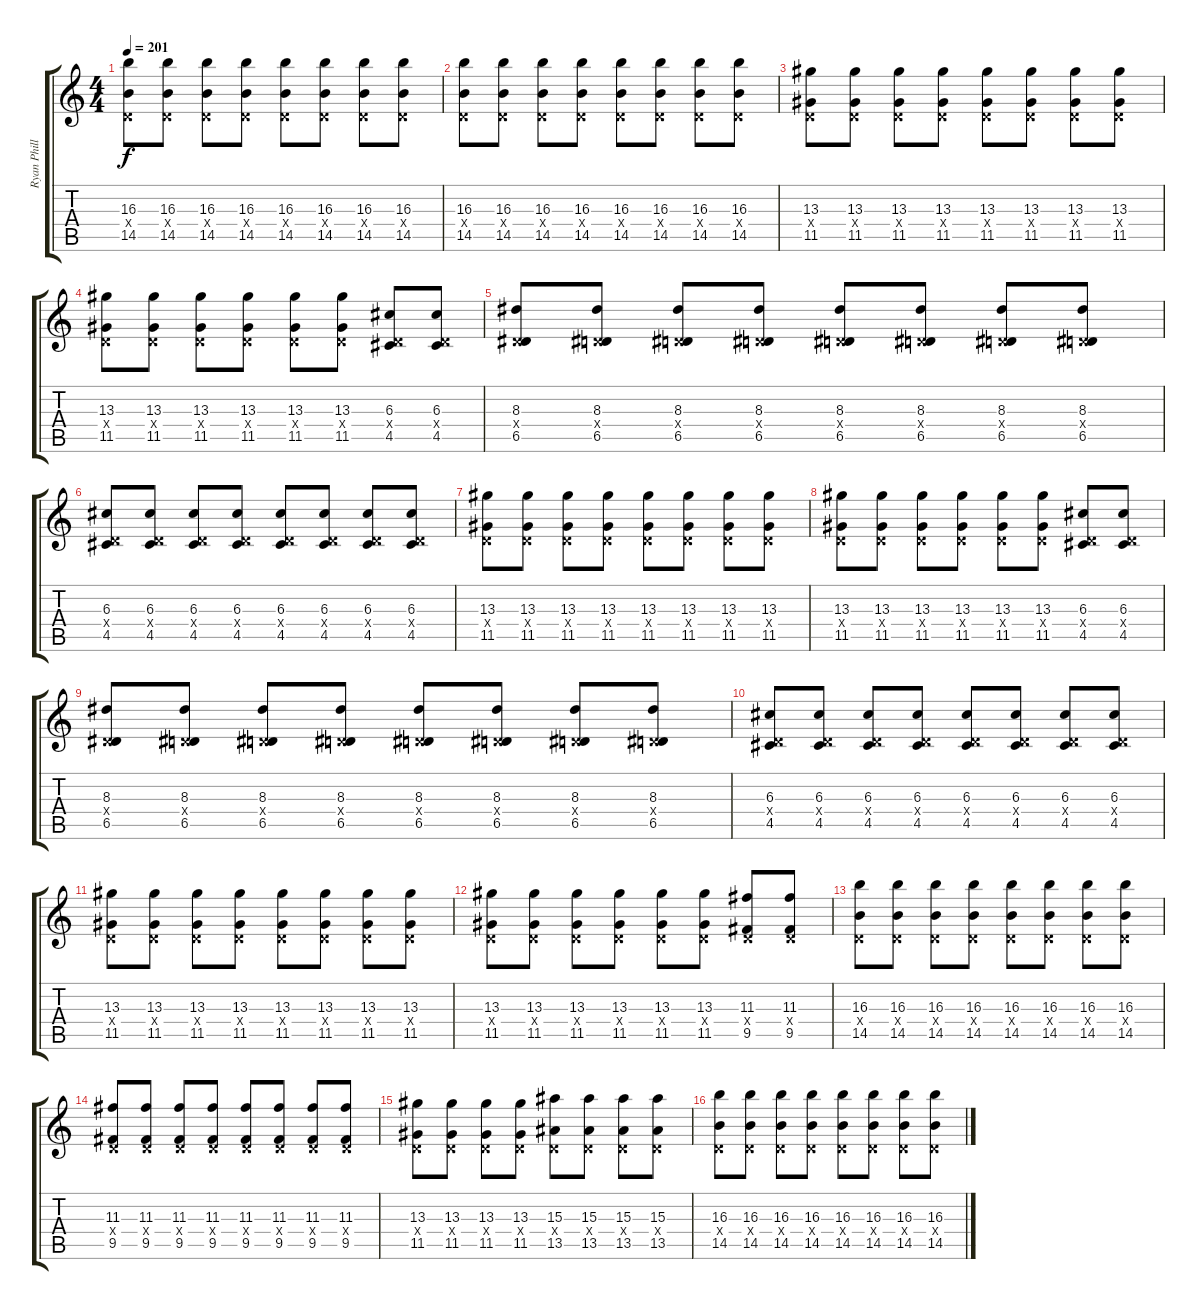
\track ("Ryan Phillips" "Ryan Phill") {instrument distortionguitar}
\staff {score tabs}
\tuning (E4 B3 G3 D3 A2 D2) {hide}
\ts (4 4)
\tempo 201
\clef g2
\ks c
(16.3 0.4{x} 14.5).8{dy f} (16.3 0.4{x} 14.5).8 (16.3 0.4{x} 14.5).8 (16.3 0.4{x} 14.5).8 (16.3 0.4{x} 14.5).8 (16.3 0.4{x} 14.5).8 (16.3 0.4{x} 14.5).8 (16.3 0.4{x} 14.5).8 |
(16.3 0.4{x} 14.5).8 (16.3 0.4{x} 14.5).8 (16.3 0.4{x} 14.5).8 (16.3 0.4{x} 14.5).8 (16.3 0.4{x} 14.5).8 (16.3 0.4{x} 14.5).8 (16.3 0.4{x} 14.5).8 (16.3 0.4{x} 14.5).8 |
(13.3 0.4{x} 11.5).8 (13.3 0.4{x} 11.5).8 (13.3 0.4{x} 11.5).8 (13.3 0.4{x} 11.5).8 (13.3 0.4{x} 11.5).8 (13.3 0.4{x} 11.5).8 (13.3 0.4{x} 11.5).8 (13.3 0.4{x} 11.5).8 |
(13.3 0.4{x} 11.5).8 (13.3 0.4{x} 11.5).8 (13.3 0.4{x} 11.5).8 (13.3 0.4{x} 11.5).8 (13.3 0.4{x} 11.5).8 (13.3 0.4{x} 11.5).8 (6.3 0.4{x} 4.5).8 (6.3 0.4{x} 4.5).8 |
(8.3 0.4{x} 6.5).8 (8.3 0.4{x} 6.5).8 (8.3 0.4{x} 6.5).8 (8.3 0.4{x} 6.5).8 (8.3 0.4{x} 6.5).8 (8.3 0.4{x} 6.5).8 (8.3 0.4{x} 6.5).8 (8.3 0.4{x} 6.5).8 |
(6.3 0.4{x} 4.5).8 (6.3 0.4{x} 4.5).8 (6.3 0.4{x} 4.5).8 (6.3 0.4{x} 4.5).8 (6.3 0.4{x} 4.5).8 (6.3 0.4{x} 4.5).8 (6.3 0.4{x} 4.5).8 (6.3 0.4{x} 4.5).8 |
(13.3 0.4{x} 11.5).8 (13.3 0.4{x} 11.5).8 (13.3 0.4{x} 11.5).8 (13.3 0.4{x} 11.5).8 (13.3 0.4{x} 11.5).8 (13.3 0.4{x} 11.5).8 (13.3 0.4{x} 11.5).8 (13.3 0.4{x} 11.5).8 |
(13.3 0.4{x} 11.5).8 (13.3 0.4{x} 11.5).8 (13.3 0.4{x} 11.5).8 (13.3 0.4{x} 11.5).8 (13.3 0.4{x} 11.5).8 (13.3 0.4{x} 11.5).8 (6.3 0.4{x} 4.5).8 (6.3 0.4{x} 4.5).8 |
(8.3 0.4{x} 6.5).8 (8.3 0.4{x} 6.5).8 (8.3 0.4{x} 6.5).8 (8.3 0.4{x} 6.5).8 (8.3 0.4{x} 6.5).8 (8.3 0.4{x} 6.5).8 (8.3 0.4{x} 6.5).8 (8.3 0.4{x} 6.5).8 |
(6.3 0.4{x} 4.5).8 (6.3 0.4{x} 4.5).8 (6.3 0.4{x} 4.5).8 (6.3 0.4{x} 4.5).8 (6.3 0.4{x} 4.5).8 (6.3 0.4{x} 4.5).8 (6.3 0.4{x} 4.5).8 (6.3 0.4{x} 4.5).8 |
(13.3 0.4{x} 11.5).8 (13.3 0.4{x} 11.5).8 (13.3 0.4{x} 11.5).8 (13.3 0.4{x} 11.5).8 (13.3 0.4{x} 11.5).8 (13.3 0.4{x} 11.5).8 (13.3 0.4{x} 11.5).8 (13.3 0.4{x} 11.5).8 |
(13.3 0.4{x} 11.5).8 (13.3 0.4{x} 11.5).8 (13.3 0.4{x} 11.5).8 (13.3 0.4{x} 11.5).8 (13.3 0.4{x} 11.5).8 (13.3 0.4{x} 11.5).8 (11.3 0.4{x} 9.5).8 (11.3 0.4{x} 9.5).8 |
(16.3 0.4{x} 14.5).8 (16.3 0.4{x} 14.5).8 (16.3 0.4{x} 14.5).8 (16.3 0.4{x} 14.5).8 (16.3 0.4{x} 14.5).8 (16.3 0.4{x} 14.5).8 (16.3 0.4{x} 14.5).8 (16.3 0.4{x} 14.5).8 |
(11.3 0.4{x} 9.5).8 (11.3 0.4{x} 9.5).8 (11.3 0.4{x} 9.5).8 (11.3 0.4{x} 9.5).8 (11.3 0.4{x} 9.5).8 (11.3 0.4{x} 9.5).8 (11.3 0.4{x} 9.5).8 (11.3 0.4{x} 9.5).8 |
(13.3 0.4{x} 11.5).8 (13.3 0.4{x} 11.5).8 (13.3 0.4{x} 11.5).8 (13.3 0.4{x} 11.5).8 (15.3 0.4{x} 13.5).8 (15.3 0.4{x} 13.5).8 (15.3 0.4{x} 13.5).8 (15.3 0.4{x} 13.5).8 |
(16.3 0.4{x} 14.5).8 (16.3 0.4{x} 14.5).8 (16.3 0.4{x} 14.5).8 (16.3 0.4{x} 14.5).8 (16.3 0.4{x} 14.5).8 (16.3 0.4{x} 14.5).8 (16.3 0.4{x} 14.5).8 (16.3 0.4{x} 14.5).8
